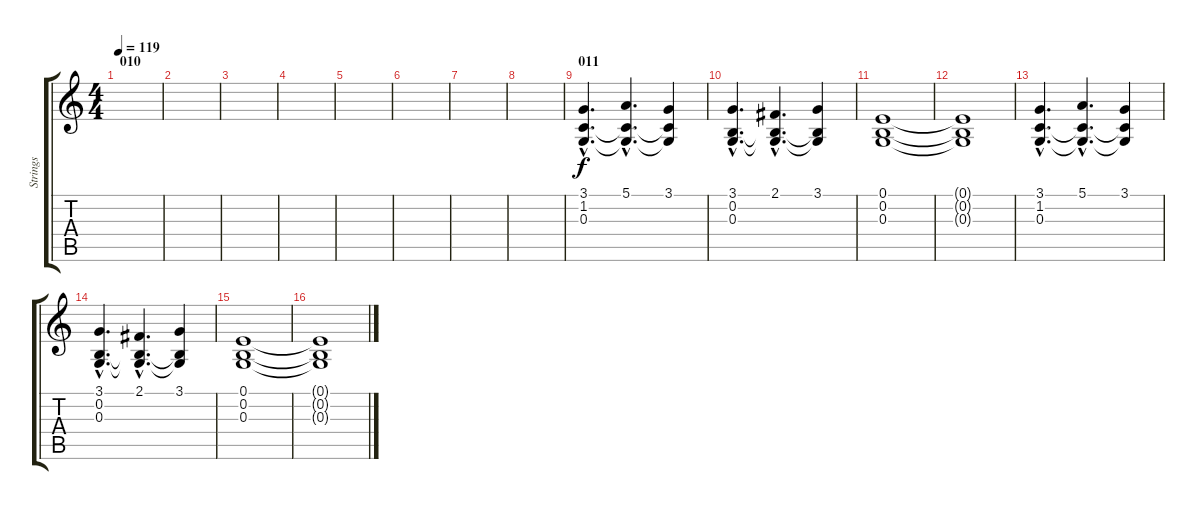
\track ("Strings" "Strings") {instrument stringensemble1}
\staff {score tabs}
\tuning (E4 B3 G3 D3 A2 E2) {hide}
\ts (4 4)
\section ("" "010")
\tempo 119
\clef g2
\ks c
|
|
|
|
|
|
|
|
\section ("" "011")
(3.1{hac} 1.2{hac} 0.3{hac}).4{d} (5.1{hac} 1.2{hac t} 0.3{hac t}).4{d} (3.1 1.2{t} 0.3{t}).4 |
(3.1{hac} 0.2{hac} 0.3{hac}).4{d} (2.1{hac} 0.2{hac t} 0.3{hac t}).4{d} (3.1 0.2{t} 0.3{t}).4 |
(0.1 0.2 0.3).1 |
(0.1{t} 0.2{t} 0.3{t}).1 |
(3.1{hac} 1.2{hac} 0.3{hac}).4{d} (5.1{hac} 1.2{hac t} 0.3{hac t}).4{d} (3.1 1.2{t} 0.3{t}).4 |
(3.1{hac} 0.2{hac} 0.3{hac}).4{d} (2.1{hac} 0.2{hac t} 0.3{hac t}).4{d} (3.1 0.2{t} 0.3{t}).4 |
(0.1 0.2 0.3).1 |
(0.1{t} 0.2{t} 0.3{t}).1
